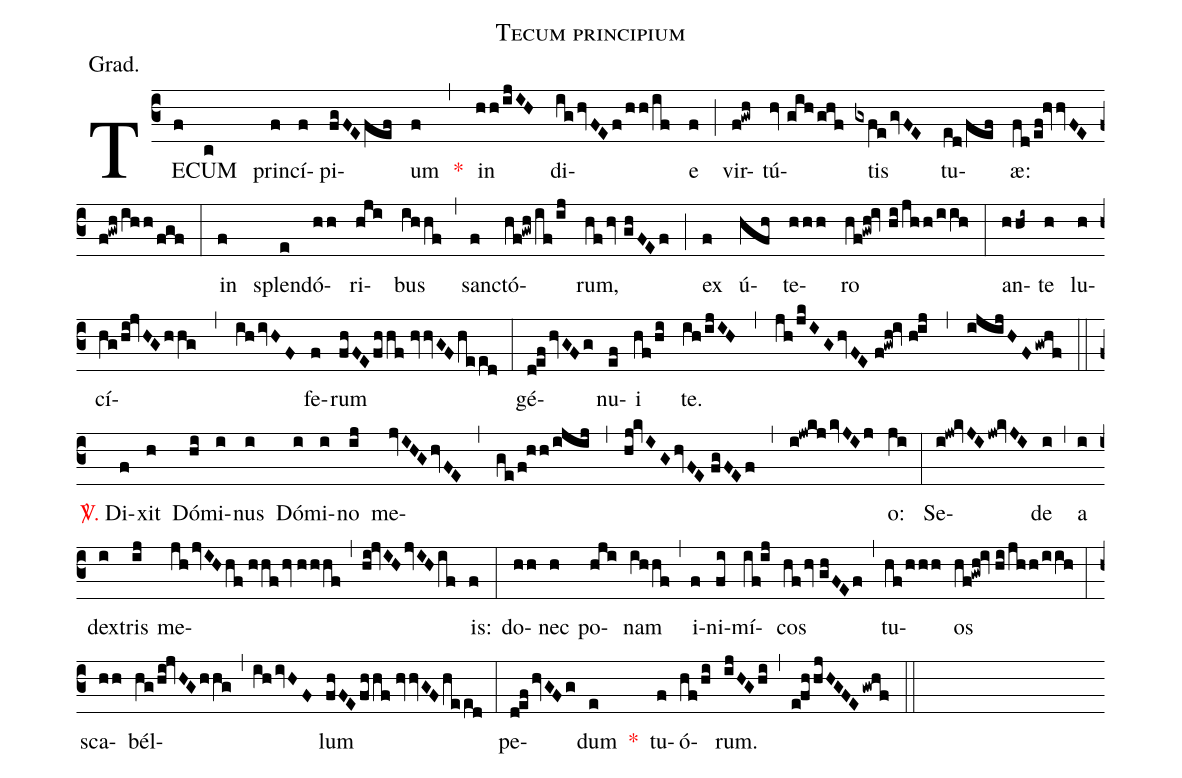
name:Tecum principium;
annotation:Grad.;
mode:II.;
office-part:Gradual;
%%
(c3) TE(f)CUM(c) prin(f)cí(f)pi(fgFEfef)um(f) <v>\red{*}</v>(,) in(hh/ijIH) di(ighvFEf/hh/if)e(f) (;) vir(f!gwh)tú(hv//gih/ghf)tis(gxfegvFE) tu(ed/fef)æ:(fd/ef!hvhvFE//f!gwh/ihh/fgf) (:) in(f) splen(e)dó(hh)ri(hji)bus(ihhf) (,) sanc(f)tó(hf!gwh/if/ij)rum,(hfhv//ghFEf) (;) ex(f) ú(hfh)te(hhh)ro(hf!gwh!iv//hi/jhh/iih) (:) an(hhi~)te(h) lu(h)cí(hg/hi!jvHGhhg,ihivHF)fe(f)rum(fhFEfh/hf//hvhvGFheed) (:) gé(d!efhvGFg)nu(ef)i(hf/hi) te.(ih/ijIH,jh/jkIGhvFE//f!gwh!iv//h!ij,ijijHFgwhf) (::) <v>\red{\Vbar.}</v> Di(f)xit(h) Dó(hi)mi(i)nus(i) Dó(i)mi(i)no(ij) me(jvIHGhvFE,ge/f!hh/ijij,hj!kvIGhvFE//fgFEf,i!jwkjkvJIj)o:(ji) (:) Se(i!jw!kvJIjw!kvJI)de(i) (,) a(i) dex(i)tris(ij) me(jhjvIHhf//hhfhv//hhhf,hi!jvIHjvIHif)is:(f) (:) do(hh)nec(h) po(hji)nam(ihhf) (,) i(f)ni(fi)mí(if!ij)cos(hfhv//ghFEf) (,) tu(hf/hhh)os(hf!gwh!iv//hi/jhh/iih) (:) sca(hh)bél(hg/hi!jvHGhhg,ihivHF)lum(fhFEfh/hf//hvhvGFheed) (:) pe(d!efhvGFg)dum(e) <v>\red{*}</v>() tu(f)ó(hf/hi)rum.(ijHGhi) (,) (e!fhhjHGFEgwhf) (::)
